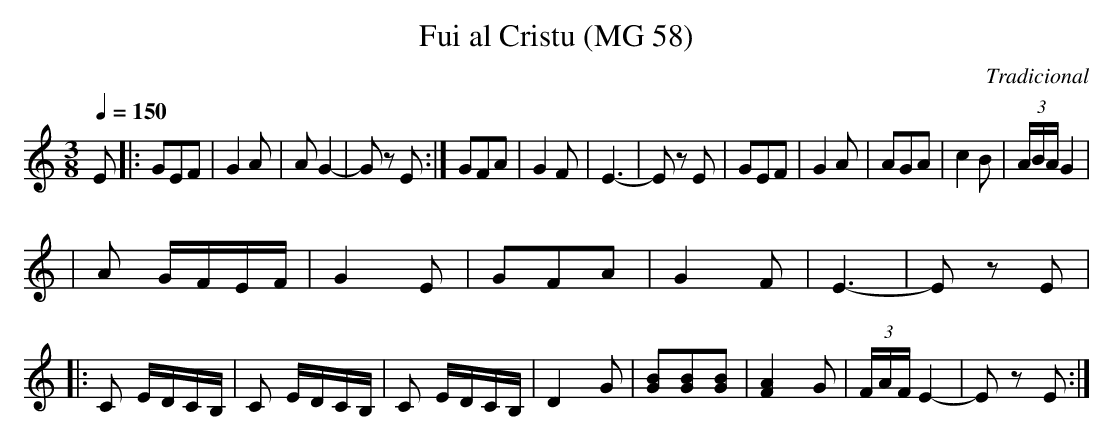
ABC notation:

X:1
T:Fui al Cristu (MG 58)
C:Tradicional
E:Comp.
M:3/8
L:1/8
Q:1/4=150
K:C
E|: GEF|G2 A|A G2-|G z E :|GFA|G2 F|E3-|E z E|GEF|G2 A|AGA|c2 B|(3A/B/A/ G2|
|A G/F/E/F/|G2 E|GFA|G2 F|E3-|E z E|
|: C E/D/C/B,/|C E/D/C/B,/|C E/D/C/B,/|D2 G|[BG][BG][BG]|[A2F2] G|(3F/A/F/ E2-|E z E :|
